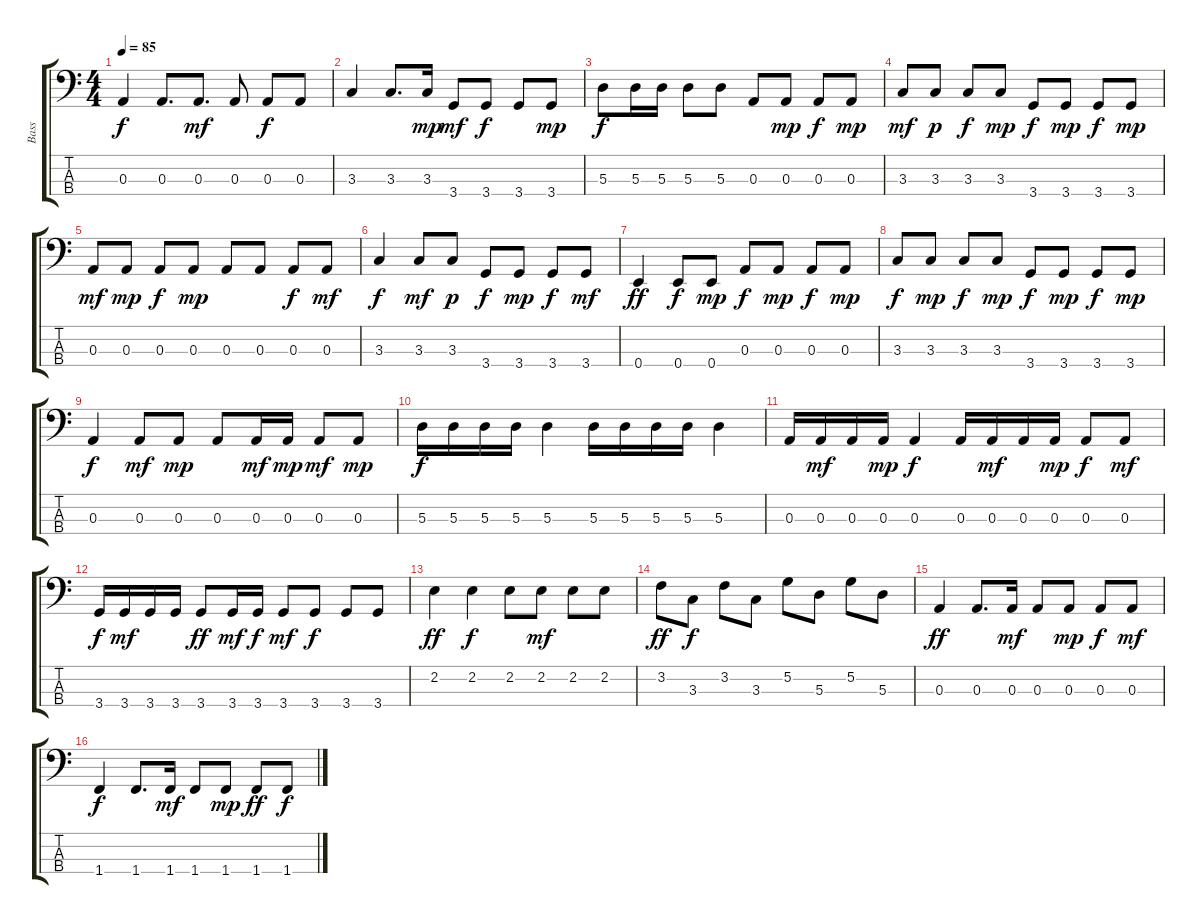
\track ("Bass                " "Bass      ") {instrument electricbassfinger}
\staff {score tabs}
\tuning (G2 D2 A1 E1) {hide}
\ts (4 4)
\tempo 85
\clef f4
\ks c
0.3.4{dy f} 0.3.8{d} 0.3.8{d dy mf} 0.3.8 0.3.8{dy f} 0.3.8 |
3.3.4 3.3.8{d} 3.3.16{dy mp} 3.4.8{dy mf} 3.4.8{dy f} 3.4.8 3.4.8{dy mp} |
5.3.8{dy f} 5.3.16 5.3.16 5.3.8 5.3.8 0.3.8 0.3.8{dy mp} 0.3.8{dy f} 0.3.8{dy mp} |
3.3.8{dy mf} 3.3.8{dy p} 3.3.8{dy f} 3.3.8{dy mp} 3.4.8{dy f} 3.4.8{dy mp} 3.4.8{dy f} 3.4.8{dy mp} |
0.3.8{dy mf} 0.3.8{dy mp} 0.3.8{dy f} 0.3.8{dy mp} 0.3.8 0.3.8 0.3.8{dy f} 0.3.8{dy mf} |
3.3.4{dy f} 3.3.8{dy mf} 3.3.8{dy p} 3.4.8{dy f} 3.4.8{dy mp} 3.4.8{dy f} 3.4.8{dy mf} |
0.4.4{dy ff} 0.4.8{dy f} 0.4.8{dy mp} 0.3.8{dy f} 0.3.8{dy mp} 0.3.8{dy f} 0.3.8{dy mp} |
3.3.8{dy f} 3.3.8{dy mp} 3.3.8{dy f} 3.3.8{dy mp} 3.4.8{dy f} 3.4.8{dy mp} 3.4.8{dy f} 3.4.8{dy mp} |
0.3.4{dy f} 0.3.8{dy mf} 0.3.8{dy mp} 0.3.8 0.3.16{dy mf} 0.3.16{dy mp} 0.3.8{dy mf} 0.3.8{dy mp} |
5.3.16{dy f} 5.3.16 5.3.16 5.3.16 5.3.4 5.3.16 5.3.16 5.3.16 5.3.16 5.3.4 |
0.3.16 0.3.16{dy mf} 0.3.16 0.3.16{dy mp} 0.3.4{dy f} 0.3.16 0.3.16{dy mf} 0.3.16 0.3.16{dy mp} 0.3.8{dy f} 0.3.8{dy mf} |
3.4.16{dy f} 3.4.16{dy mf} 3.4.16 3.4.16 3.4.8{dy ff} 3.4.16{dy mf} 3.4.16{dy f} 3.4.8{dy mf} 3.4.8{dy f} 3.4.8 3.4.8 |
2.2.4{dy ff} 2.2.4{dy f} 2.2.8 2.2.8{dy mf} 2.2.8 2.2.8 |
3.2.8{dy ff} 3.3.8{dy f} 3.2.8 3.3.8 5.2.8 5.3.8 5.2.8 5.3.8 |
0.3.4{dy ff} 0.3.8{d} 0.3.16{dy mf} 0.3.8 0.3.8{dy mp} 0.3.8{dy f} 0.3.8{dy mf} |
1.4.4{dy f} 1.4.8{d} 1.4.16{dy mf} 1.4.8 1.4.8{dy mp} 1.4.8{dy ff} 1.4.8{dy f}
